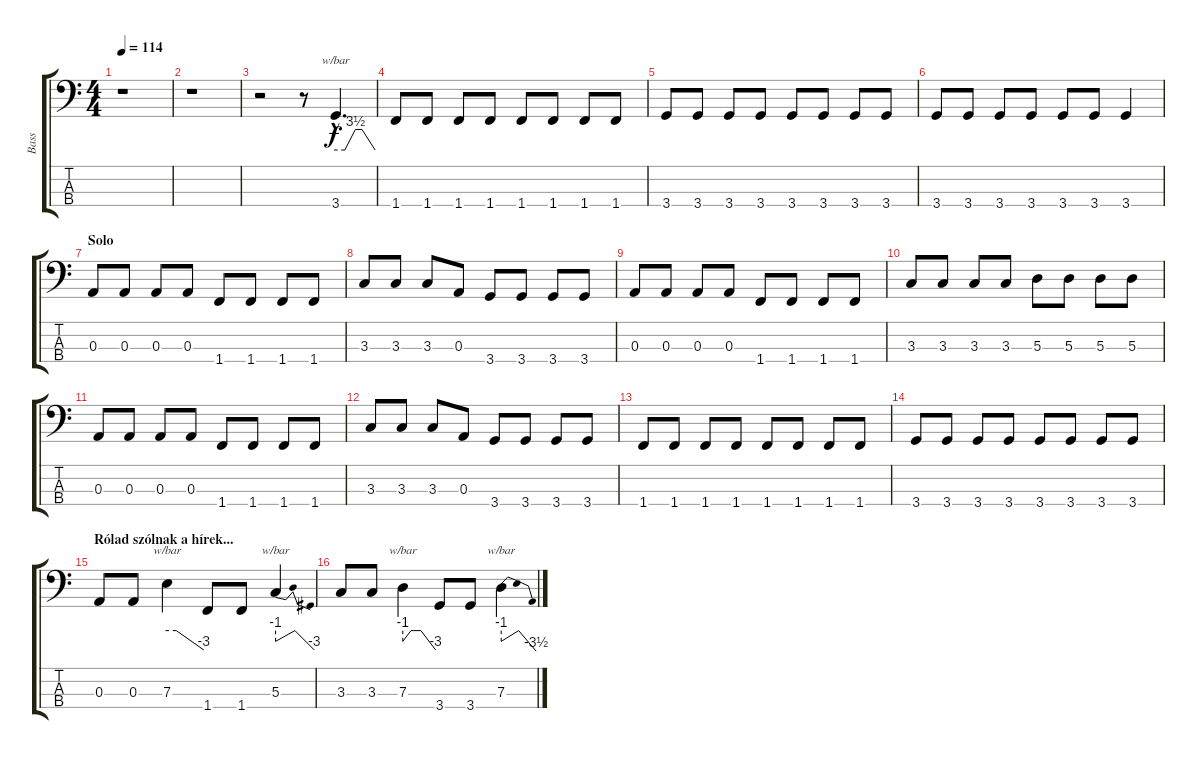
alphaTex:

\track ("Bass" "Bass") {instrument electricbasspick}
\staff {score tabs}
\tuning (G2 D2 A1 E1) {hide}
\ts (4 4)
\tempo 114
\clef f4
\ks c
r.1{dy f} |
r.1 |
r.2 r.8 3.4{hac}.4{d tbe (custom default 0 0 14 0 30 14 40 14 60 0)} |
1.4.8 1.4.8 1.4.8 1.4.8 1.4.8 1.4.8 1.4.8 1.4.8 |
3.4.8 3.4.8 3.4.8 3.4.8 3.4.8 3.4.8 3.4.8 3.4.8 |
3.4.8 3.4.8 3.4.8 3.4.8 3.4.8 3.4.8 3.4.4 |
\section ("" "Solo")
0.3.8 0.3.8 0.3.8 0.3.8 1.4.8 1.4.8 1.4.8 1.4.8 |
3.3.8 3.3.8 3.3.8 0.3.8 3.4.8 3.4.8 3.4.8 3.4.8 |
0.3.8 0.3.8 0.3.8 0.3.8 1.4.8 1.4.8 1.4.8 1.4.8 |
3.3.8 3.3.8 3.3.8 3.3.8 5.3.8 5.3.8 5.3.8 5.3.8 |
0.3.8 0.3.8 0.3.8 0.3.8 1.4.8 1.4.8 1.4.8 1.4.8 |
3.3.8 3.3.8 3.3.8 0.3.8 3.4.8 3.4.8 3.4.8 3.4.8 |
1.4.8 1.4.8 1.4.8 1.4.8 1.4.8 1.4.8 1.4.8 1.4.8 |
3.4.8 3.4.8 3.4.8 3.4.8 3.4.8 3.4.8 3.4.8 3.4.8 |
\section ("" "Rólad szólnak a hírek...")
0.3.8 0.3.8 7.3.4{tbe (custom default 0 0 15 0 60 -12)} 1.4.8 1.4.8 5.3.4{tbe (dip default 0 -4 16 0 30 0 60 -12)} |
3.3.8 3.3.8 7.3.4{tbe (custom default 0 -4 15 0 20 0 33 0 60 -12)} 3.4.8 3.4.8 7.3.4{tbe (dip default 0 -4 12 0 32 0 60 -14)}
